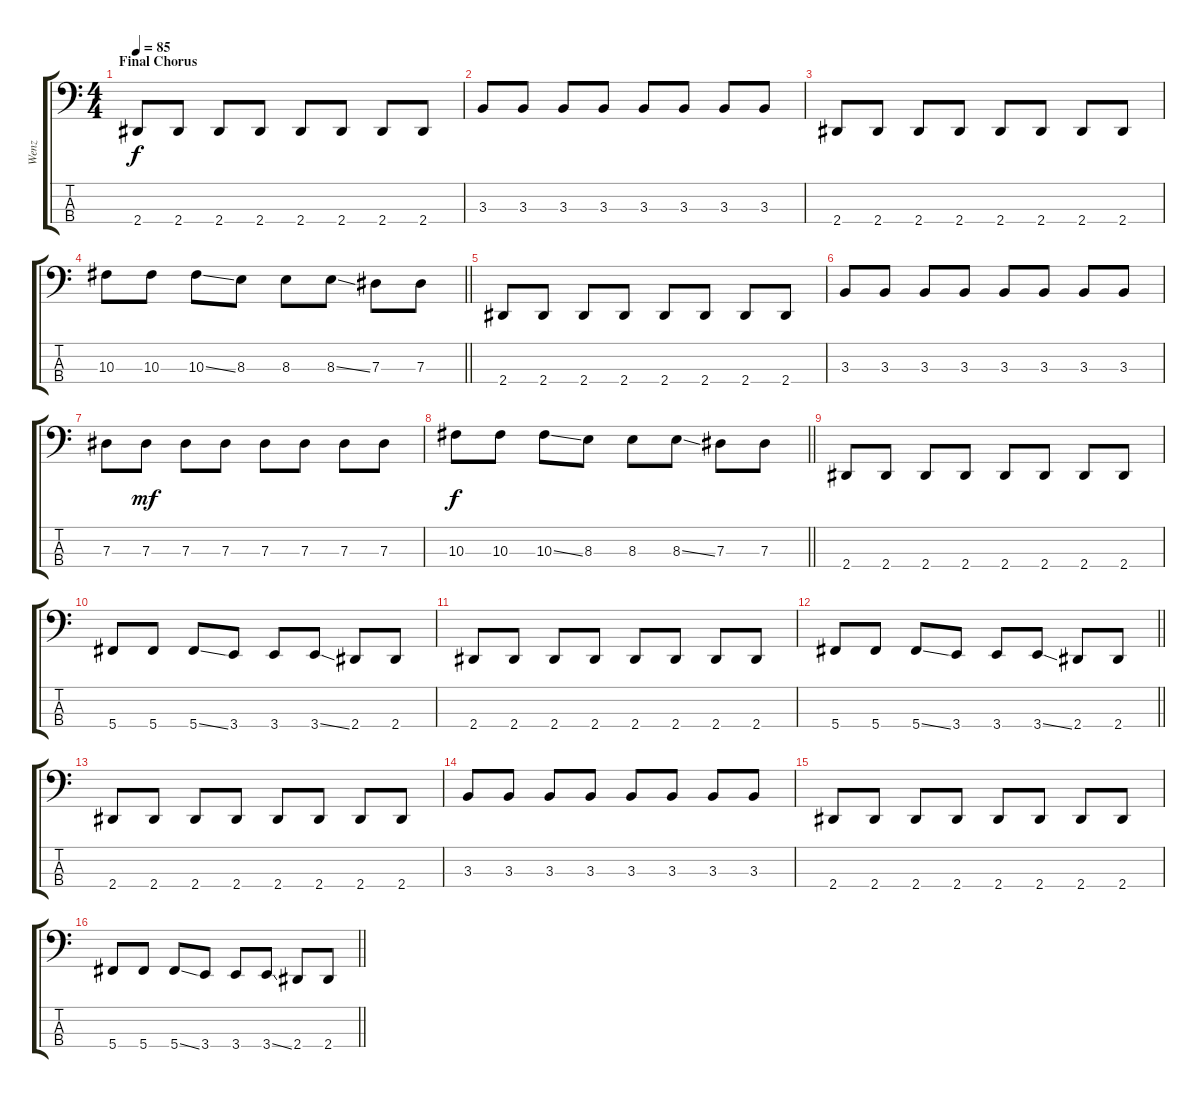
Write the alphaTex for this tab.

\track ("Wenz" "Wenz") {instrument electricbassfinger}
\staff {score tabs}
\tuning (Gb2 Db2 Ab1 Db1) {hide}
\ts (4 4)
\section ("" "Final Chorus")
\tempo 85
\clef f4
\ks c
2.4.8{dy f} 2.4.8 2.4.8 2.4.8 2.4.8 2.4.8 2.4.8 2.4.8 |
3.3.8 3.3.8 3.3.8 3.3.8 3.3.8 3.3.8 3.3.8 3.3.8 |
2.4.8 2.4.8 2.4.8 2.4.8 2.4.8 2.4.8 2.4.8 2.4.8 |
\barLineRight lightlight
10.3.8 10.3.8 10.3{ss}.8 8.3.8 8.3.8 8.3{ss}.8 7.3.8 7.3.8 |
2.4.8 2.4.8 2.4.8 2.4.8 2.4.8 2.4.8 2.4.8 2.4.8 |
3.3.8 3.3.8 3.3.8 3.3.8 3.3.8 3.3.8 3.3.8 3.3.8 |
7.3.8 7.3.8{dy mf} 7.3.8 7.3.8 7.3.8 7.3.8 7.3.8 7.3.8 |
\barLineRight lightlight
10.3.8{dy f} 10.3.8 10.3{ss}.8 8.3.8 8.3.8 8.3{ss}.8 7.3.8 7.3.8 |
2.4.8 2.4.8 2.4.8 2.4.8 2.4.8 2.4.8 2.4.8 2.4.8 |
5.4.8 5.4.8 5.4{ss}.8 3.4.8 3.4.8 3.4{ss}.8 2.4.8 2.4.8 |
2.4.8 2.4.8 2.4.8 2.4.8 2.4.8 2.4.8 2.4.8 2.4.8 |
\barLineRight lightlight
5.4.8 5.4.8 5.4{ss}.8 3.4.8 3.4.8 3.4{ss}.8 2.4.8 2.4.8 |
2.4.8 2.4.8 2.4.8 2.4.8 2.4.8 2.4.8 2.4.8 2.4.8 |
3.3.8 3.3.8 3.3.8 3.3.8 3.3.8 3.3.8 3.3.8 3.3.8 |
2.4.8 2.4.8 2.4.8 2.4.8 2.4.8 2.4.8 2.4.8 2.4.8 |
\barLineRight lightlight
5.4.8 5.4.8 5.4{ss}.8 3.4.8 3.4.8 3.4{ss}.8 2.4.8 2.4.8
